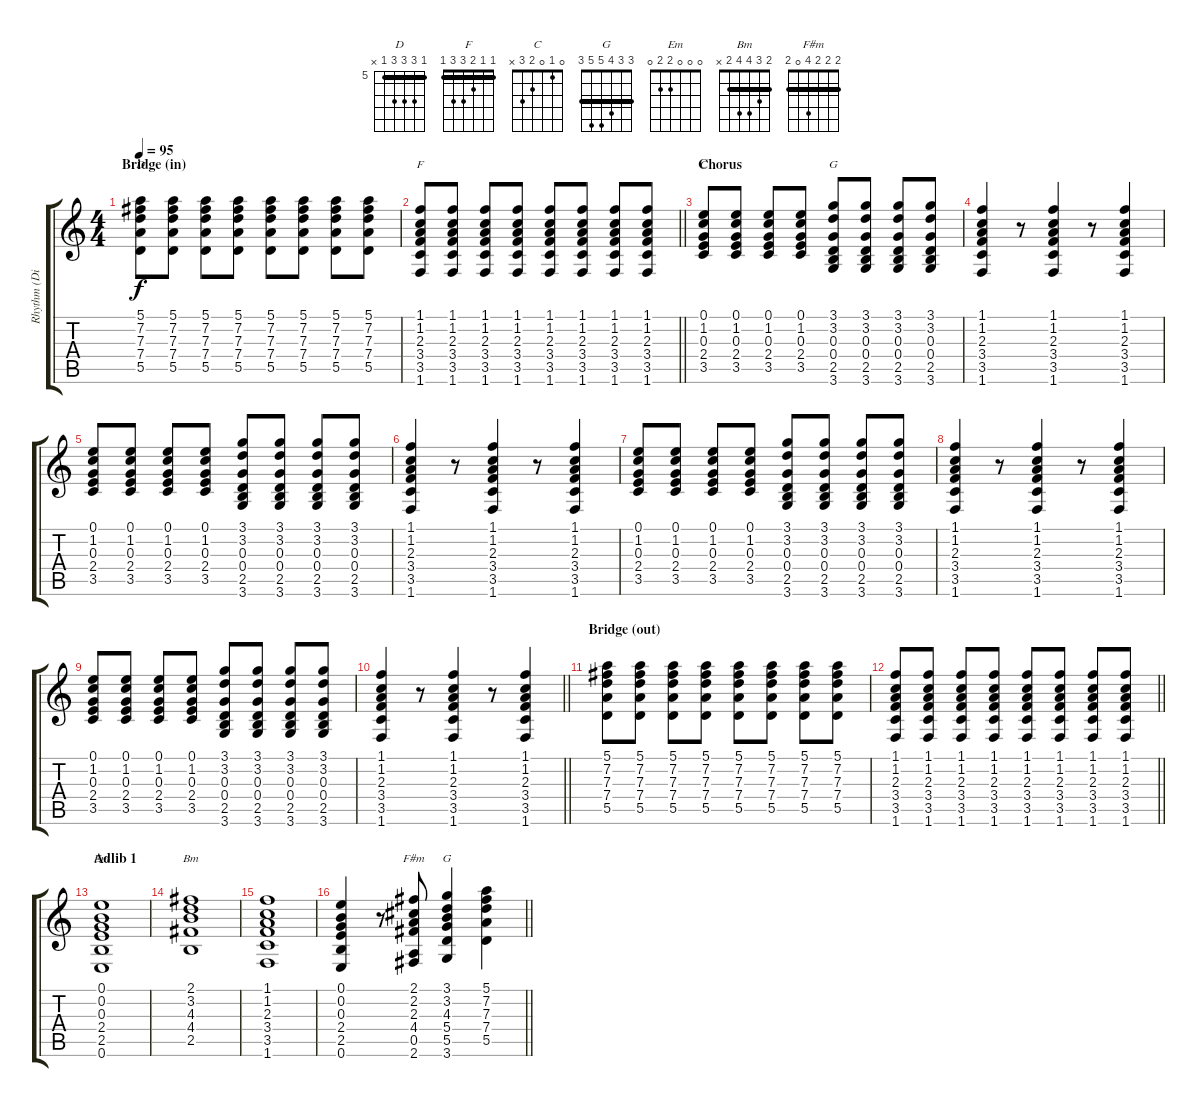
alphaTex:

\track ("Rhythm (Distorted)" "Rhythm (Di") {solo instrument distortionguitar}
\staff {score tabs}
\tuning (E4 B3 G3 D3 A2 E2) {hide}
\chord ("D" 5 7 7 7 5 x) {firstfret 5 barre 5}
\chord ("F" 1 1 2 3 3 1) {barre 1}
\chord ("C" 0 1 0 2 3 x)
\chord ("G" 3 3 0 0 2 3) {barre 3}
\chord ("Em" 0 0 0 2 2 0)
\chord ("Bm" 2 3 4 4 2 x) {barre 2}
\chord ("F#m" 2 2 2 4 0 2) {barre 2}
\chord ("G" 3 3 4 5 5 3) {barre 3}
\ts (4 4)
\section ("" "Bridge (in)")
\tempo 95
\clef g2
\ks c
(5.1 7.2 7.3 7.4 5.5).8{ch "D" dy f} (5.1 7.2 7.3 7.4 5.5).8 (5.1 7.2 7.3 7.4 5.5).8 (5.1 7.2 7.3 7.4 5.5).8 (5.1 7.2 7.3 7.4 5.5).8 (5.1 7.2 7.3 7.4 5.5).8 (5.1 7.2 7.3 7.4 5.5).8 (5.1 7.2 7.3 7.4 5.5).8 |
\barLineRight lightlight
(1.1 1.2 2.3 3.4 3.5 1.6).8{ch "F"} (1.1 1.2 2.3 3.4 3.5 1.6).8 (1.1 1.2 2.3 3.4 3.5 1.6).8 (1.1 1.2 2.3 3.4 3.5 1.6).8 (1.1 1.2 2.3 3.4 3.5 1.6).8 (1.1 1.2 2.3 3.4 3.5 1.6).8 (1.1 1.2 2.3 3.4 3.5 1.6).8 (1.1 1.2 2.3 3.4 3.5 1.6).8 |
\section ("" "Chorus")
(0.1 1.2 0.3 2.4 3.5).8{ch "C"} (0.1 1.2 0.3 2.4 3.5).8 (0.1 1.2 0.3 2.4 3.5).8 (0.1 1.2 0.3 2.4 3.5).8 (3.1 3.2 0.3 0.4 2.5 3.6).8{ch "G"} (3.1 3.2 0.3 0.4 2.5 3.6).8 (3.1 3.2 0.3 0.4 2.5 3.6).8 (3.1 3.2 0.3 0.4 2.5 3.6).8 |
(1.1 1.2 2.3 3.4 3.5 1.6).4 r.8 (1.1 1.2 2.3 3.4 3.5 1.6).4 r.8 (1.1 1.2 2.3 3.4 3.5 1.6).4 |
(0.1 1.2 0.3 2.4 3.5).8 (0.1 1.2 0.3 2.4 3.5).8 (0.1 1.2 0.3 2.4 3.5).8 (0.1 1.2 0.3 2.4 3.5).8 (3.1 3.2 0.3 0.4 2.5 3.6).8 (3.1 3.2 0.3 0.4 2.5 3.6).8 (3.1 3.2 0.3 0.4 2.5 3.6).8 (3.1 3.2 0.3 0.4 2.5 3.6).8 |
(1.1 1.2 2.3 3.4 3.5 1.6).4 r.8 (1.1 1.2 2.3 3.4 3.5 1.6).4 r.8 (1.1 1.2 2.3 3.4 3.5 1.6).4 |
(0.1 1.2 0.3 2.4 3.5).8 (0.1 1.2 0.3 2.4 3.5).8 (0.1 1.2 0.3 2.4 3.5).8 (0.1 1.2 0.3 2.4 3.5).8 (3.1 3.2 0.3 0.4 2.5 3.6).8 (3.1 3.2 0.3 0.4 2.5 3.6).8 (3.1 3.2 0.3 0.4 2.5 3.6).8 (3.1 3.2 0.3 0.4 2.5 3.6).8 |
(1.1 1.2 2.3 3.4 3.5 1.6).4 r.8 (1.1 1.2 2.3 3.4 3.5 1.6).4 r.8 (1.1 1.2 2.3 3.4 3.5 1.6).4 |
(0.1 1.2 0.3 2.4 3.5).8 (0.1 1.2 0.3 2.4 3.5).8 (0.1 1.2 0.3 2.4 3.5).8 (0.1 1.2 0.3 2.4 3.5).8 (3.1 3.2 0.3 0.4 2.5 3.6).8 (3.1 3.2 0.3 0.4 2.5 3.6).8 (3.1 3.2 0.3 0.4 2.5 3.6).8 (3.1 3.2 0.3 0.4 2.5 3.6).8 |
\barLineRight lightlight
(1.1 1.2 2.3 3.4 3.5 1.6).4 r.8 (1.1 1.2 2.3 3.4 3.5 1.6).4 r.8 (1.1 1.2 2.3 3.4 3.5 1.6).4 |
\section ("" "Bridge (out)")
(5.1 7.2 7.3 7.4 5.5).8 (5.1 7.2 7.3 7.4 5.5).8 (5.1 7.2 7.3 7.4 5.5).8 (5.1 7.2 7.3 7.4 5.5).8 (5.1 7.2 7.3 7.4 5.5).8 (5.1 7.2 7.3 7.4 5.5).8 (5.1 7.2 7.3 7.4 5.5).8 (5.1 7.2 7.3 7.4 5.5).8 |
\barLineRight lightlight
(1.1 1.2 2.3 3.4 3.5 1.6).8 (1.1 1.2 2.3 3.4 3.5 1.6).8 (1.1 1.2 2.3 3.4 3.5 1.6).8 (1.1 1.2 2.3 3.4 3.5 1.6).8 (1.1 1.2 2.3 3.4 3.5 1.6).8 (1.1 1.2 2.3 3.4 3.5 1.6).8 (1.1 1.2 2.3 3.4 3.5 1.6).8 (1.1 1.2 2.3 3.4 3.5 1.6).8 |
\section ("" "Adlib 1")
(0.1 0.2 0.3 2.4 2.5 0.6).1{ch "Em"} |
(2.1 3.2 4.3 4.4 2.5).1{ch "Bm"} |
(1.1 1.2 2.3 3.4 3.5 1.6).1 |
\barLineRight lightlight
(0.1 0.2 0.3 2.4 2.5 0.6).4 r.8 (2.1 2.2 2.3 4.4 0.5 2.6).8{ch "F#m"} (3.1 3.2 4.3 5.4 5.5 3.6).4{ch "G"} (5.1 7.2 7.3 7.4 5.5).4
